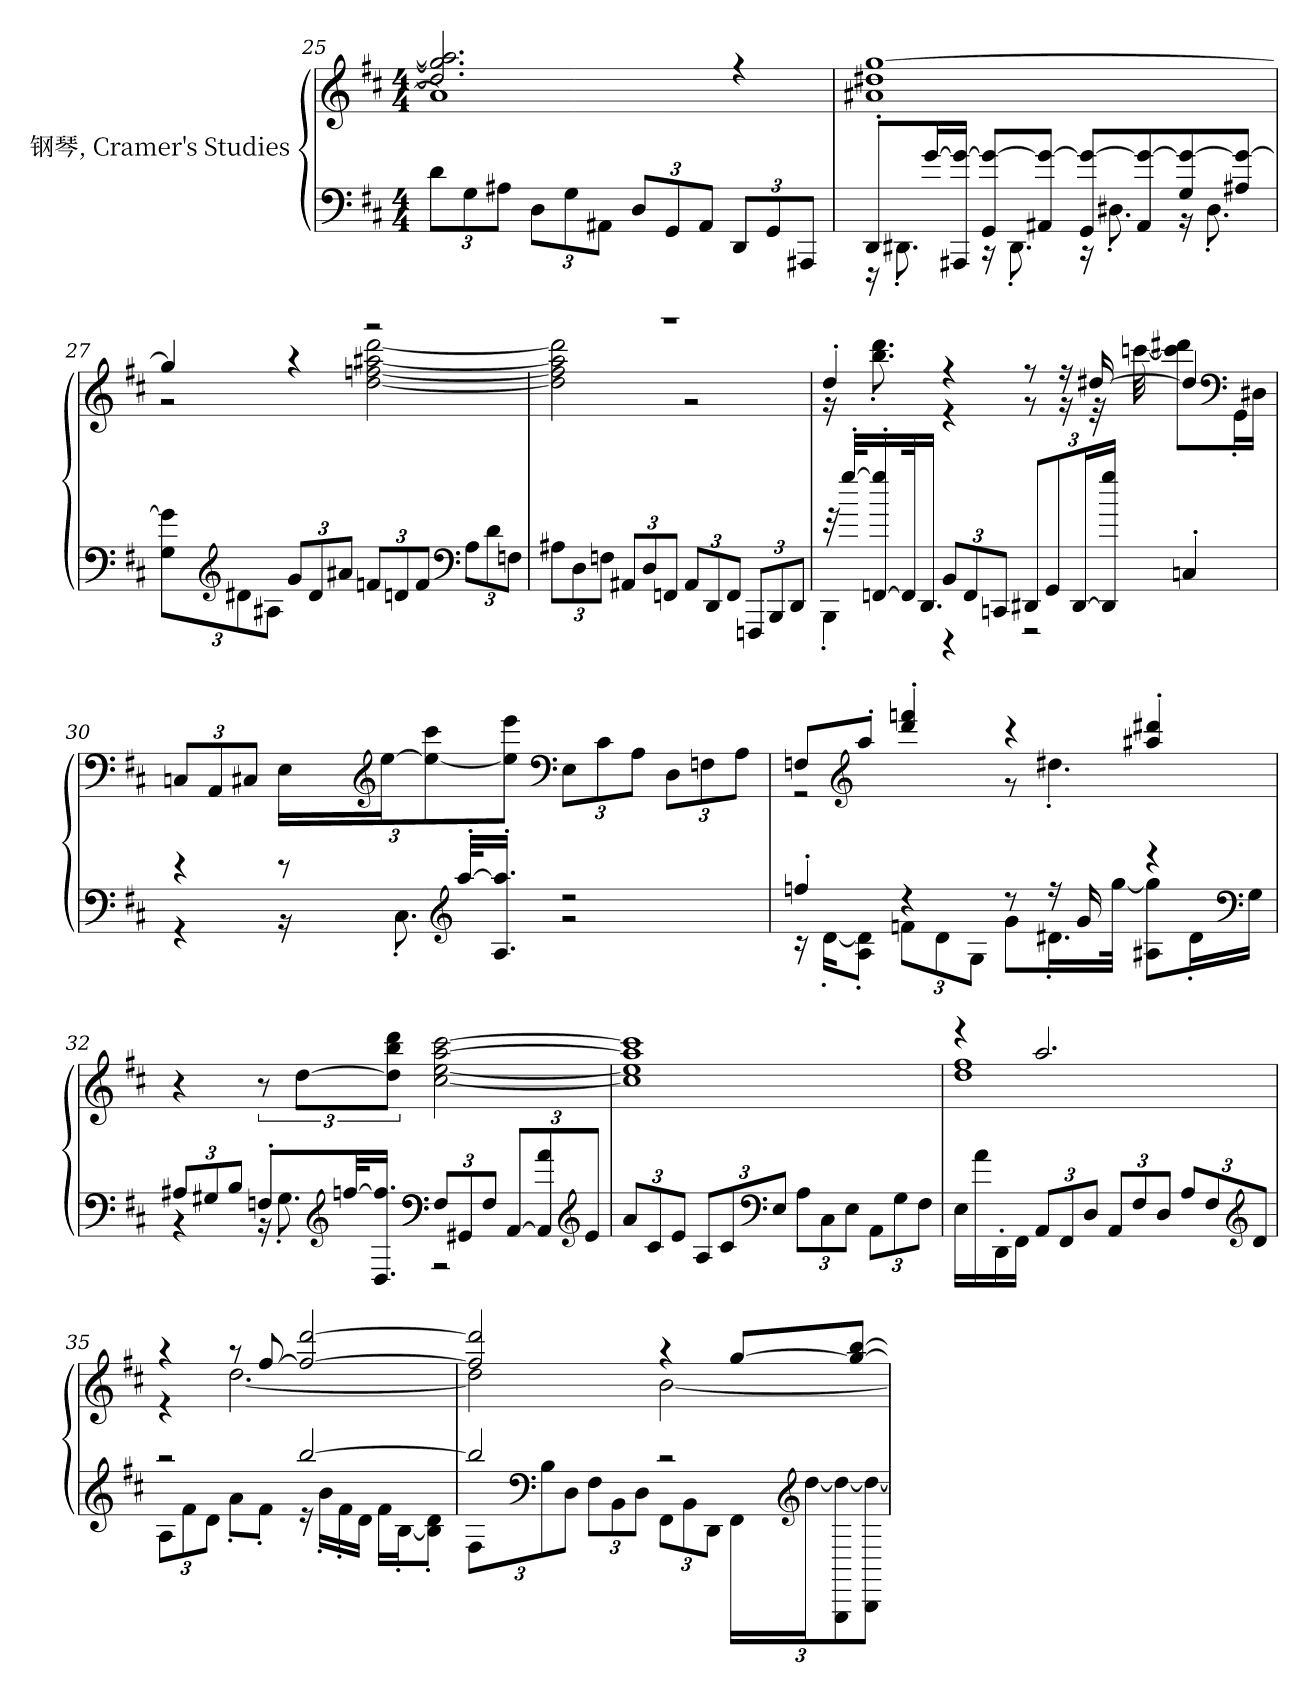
**kern	**kern
*part1	*part1
*staff2	*staff1
*I"钢琴, Cramer's Studies	*
*clefF4	*clefG2
*k[f#c#]	*k[f#c#]
*M4/4	*M4/4
*Xbrackettup	*
=25	=25
*	*^
12d\L	2.dd/] 2.gg/] 2.aa#/]	1a#]
12G\	.	.
12A#X\J	.	.
12D\L	.	.
12G\	.	.
12AA#X\J	.	.
12D/L	.	.
12GG/	.	.
12AA#/J	.	.
12DD/L	4r	.
12GG/	.	.
12AAA#X/J	.	.
!!LO:LB:g=z	!!
=26	=26	=26
*^	*	*
8DD'/L	16r	[1gg	1a#X 1dd#X
.	8.DD#X'\	.	.
[16g/L	.	.	.
16AAA#X/ 16g/_JJ	.	.	.
8GG/ 8g/_L	16r	.	.
.	8.DD#'\	.	.
8AA#X/ 8g/_J	.	.	.
8GG/ 8g/_L	16r	.	.
.	8.D#X'\	.	.
8AA#/ 8g/_	.	.	.
8G/ 8g/_	16r	.	.
.	8.D#'\	.	.
8A#X/ 8g/_J	.	.	.
*v	*v	*	*
=27	=27	=27
12G\ 12g\]L	4gg/]	2r
*clefG2	*	*
12d#X\	.	.
12A#X\J	.	.
12g/L	4r	.
12d#/	.	.
12a#X/J	.	.
12fn/L	2r	[2dd\ [2ffn\ [2aa#X\ [2ddd\
12dn/	.	.
12f/J	.	.
*clefF4	*	*
12A#\L	.	.
12d\	.	.
12Fn\J	.	.
!!LO:LB:g=z	!!
=28	=28	=28
12A#X\L	1r	2dd\] 2ff\] 2aa#\] 2ddd\]
12D\	.	.
12Fn\J	.	.
12AA#X/L	.	.
12D/	.	.
12FFn/J	.	.
12AA#/L	.	2r
12DD/	.	.
12FF/J	.	.
12FFFn/L	.	.
12BBB/	.	.
12DD/J	.	.
=29	=29	=29
*^	*	*
32r	4BBB'\	4dd'/	16r
[32gg'/KLL	.	.	.
[16FFn/' 16gg/]'	.	.	8.bb\' 8.ddd\'
32FF/K]	.	.	.
16.DD/JJ	.	.	.
12BB/L	4r	4r	4r
12FF/	.	.	.
12CCn/J	.	.	.
12DD#X/L	2r	8r	8r
12GG/	.	.	.
.	.	16r	16r
[24DD#/L	.	.	.
.	.	[16dd#X/	32r
24DD#/] 24gg/JJ	.	.	.
.	.	.	[32cccn\
4Cn'/	.	4dd#/]	8ccc\] 8ddd#X\L
*	*	*clefF4	*
.	.	.	16GG'\L
.	.	.	16D#X\JJ
*	*	*v	*v
!!LO:LB:g=z
=30	=30	=30
*	*	*Xbrackettup
4r	4r	12Cn/L
.	.	12AA/
.	.	12C#X/J
8r	16r	24E\LL
*	*	*clefG2
.	.	[24ee\J
.	8.C#'\	.
.	.	12ee\_ 12ccc#\
*clefG2	*	*
[32aa'/KLL	.	.
16.A/' 16.aa/]'JJ	.	.
.	.	12ee\] 12eee\J
*	*	*clefF4
2r	2r	12E\L
.	.	12c#\
.	.	12A\J
.	.	12D\L
.	.	12Fn\
.	.	12A\J
=31	=31	=31
*	*	*^
4ffn'/	16r	8Fn/L	2r
.	[16d'\KL	.	.
*	*	*clefG2	*
.	8A\' 8d\]'J	8aa'/J	.
4r	12fn\L	4ddd/' 4fffn/'	.
.	12d\	.	.
.	12G\J	.	.
8r	8g\L	4r	8r
16r	16.d#X'\L	.	4.dd#X'\
16g/	.	.	.
.	[32gg\JJk	.	.
4r	8A#X\ 8gg\]L	4aa#X/' 4ddd#X/'	.
.	16d#'\L	.	.
*clefF4	*	*	*
.	16G\JJ	.	.
*	*	*v	*v
!!LO:LB:g=z
=32	=32	=32
12A#X/L	4r	4r
12G#X/	.	.
12B/J	.	.
*	*	*brackettup
8Fn'/L	16r	12r
.	8.G#'\	.
.	.	[12dd\L
*clefG2	*	*
[32ffn/KL	.	.
16.D/ 16.ff/]JJ	.	.
.	.	12dd\] 12bb\ 12ddd\J
*clefF4	*	*
12F/L	2r	[2cc#\ [2ee\ [2aa\ [2ccc#\
12GG#X/	.	.
12F/J	.	.
[12AA/L	.	.
12AA/] 12a/	.	.
*clefG2	*	*
12e/J	.	.
*v	*v	*
=33	=33
12a/L	1cc#] 1ee] 1aa] 1ccc#]
12c#/	.
12e/J	.
12A/L	.
12c#/	.
*clefF4	*
12E/J	.
12A\L	.
12C#\	.
12E\J	.
12AA\L	.
12G\	.
12F#\J	.
!!LO:PB:g=z
=34	=34
*	*^
16E\LL	4r	1dd 1ff#
16a\	.	.
16DD'\	.	.
16FF#\JJ	.	.
12AA/L	2.aa/	.
12FF#/	.	.
12D/J	.	.
12AA/L	.	.
12F#/	.	.
12D/J	.	.
12A/L	.	.
12F#/	.	.
*clefG2	*	*
12d/J	.	.
=35	=35	=35
*^	*	*
2r	12A\L	4r	4r
.	12f#\	.	.
.	12d\J	.	.
.	8a'\L	8r	[2.dd\
.	8f#'\J	[8ff#/	.
[2bb/	16r	2ff#/_ [2ddd/	.
.	16b'\LL	.	.
.	16f#'\	.	.
.	16d\JJ	.	.
.	16f#\LL	.	.
.	[16B'\J	.	.
.	8B\]' 8d\'J	.	.
!!LO:LB:g=z	!!
=36	=36	=36	=36
2bb/]	12F#\L	2ff#/] 2ddd/]	2dd\]
*clefF4	*	*	*
.	12B\	.	.
.	12D\J	.	.
.	12F#\L	.	.
.	12BB\	.	.
.	12D\J	.	.
2r	12FF#\L	4r	[2b\
.	12BB\	.	.
.	12DD\J	.	.
.	24FF#\LL	[8gg/L	.
*clefG2	*	*	*
.	[24dd\J	.	.
.	12GGG\ 12dd\_	.	.
.	.	8gg/_ [8bb/J	.
.	12BBB\ 12dd\_J	.	.
*v	*v	*	*
*	*v	*v
=	=
*-	*-
